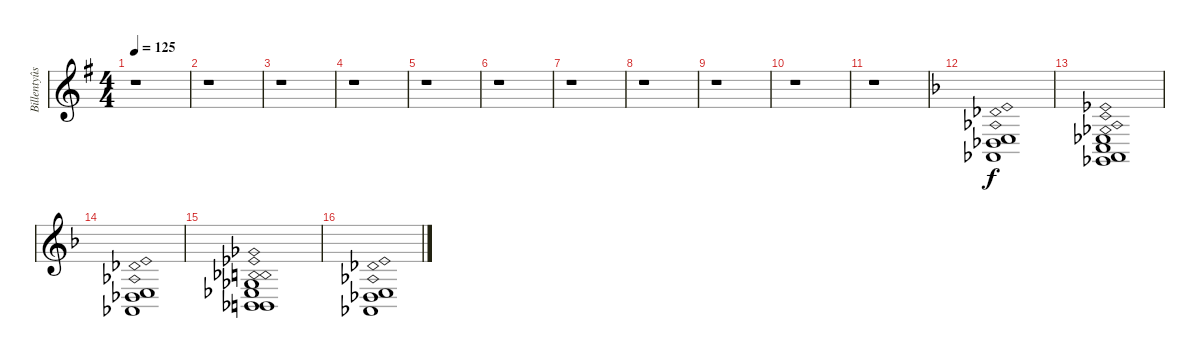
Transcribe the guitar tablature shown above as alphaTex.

\track ("Billentyûs 2 (Mats Olausson)" "Billentyûs") {instrument lead1square}
\staff {score}
\tuning (E4 B3 G3 D3 A2 E2 B1) {hide}
\ts (4 4)
\tempo 125
\clef g2
\ks g
r.1{dy f} |
r.1 |
r.1 |
r.1 |
r.1 |
r.1 |
r.1 |
r.1 |
r.1 |
r.1 |
r.1 |
\ks f
(2.4{ph 12} 4.5{ph 12} 4.6{ph 12}).1 |
(1.4{ph 12} 3.5{ph 12} 5.6{ph 12} 7.7{ph 12}).1 |
(2.4{ph 12} 4.5{ph 12} 4.6{ph 12}).1 |
(4.4{ph 12} 6.5{ph 12} 7.6{ph 12} 11.7{ph 12}).1 |
(2.4{ph 12} 4.5{ph 12} 4.6{ph 12}).1
